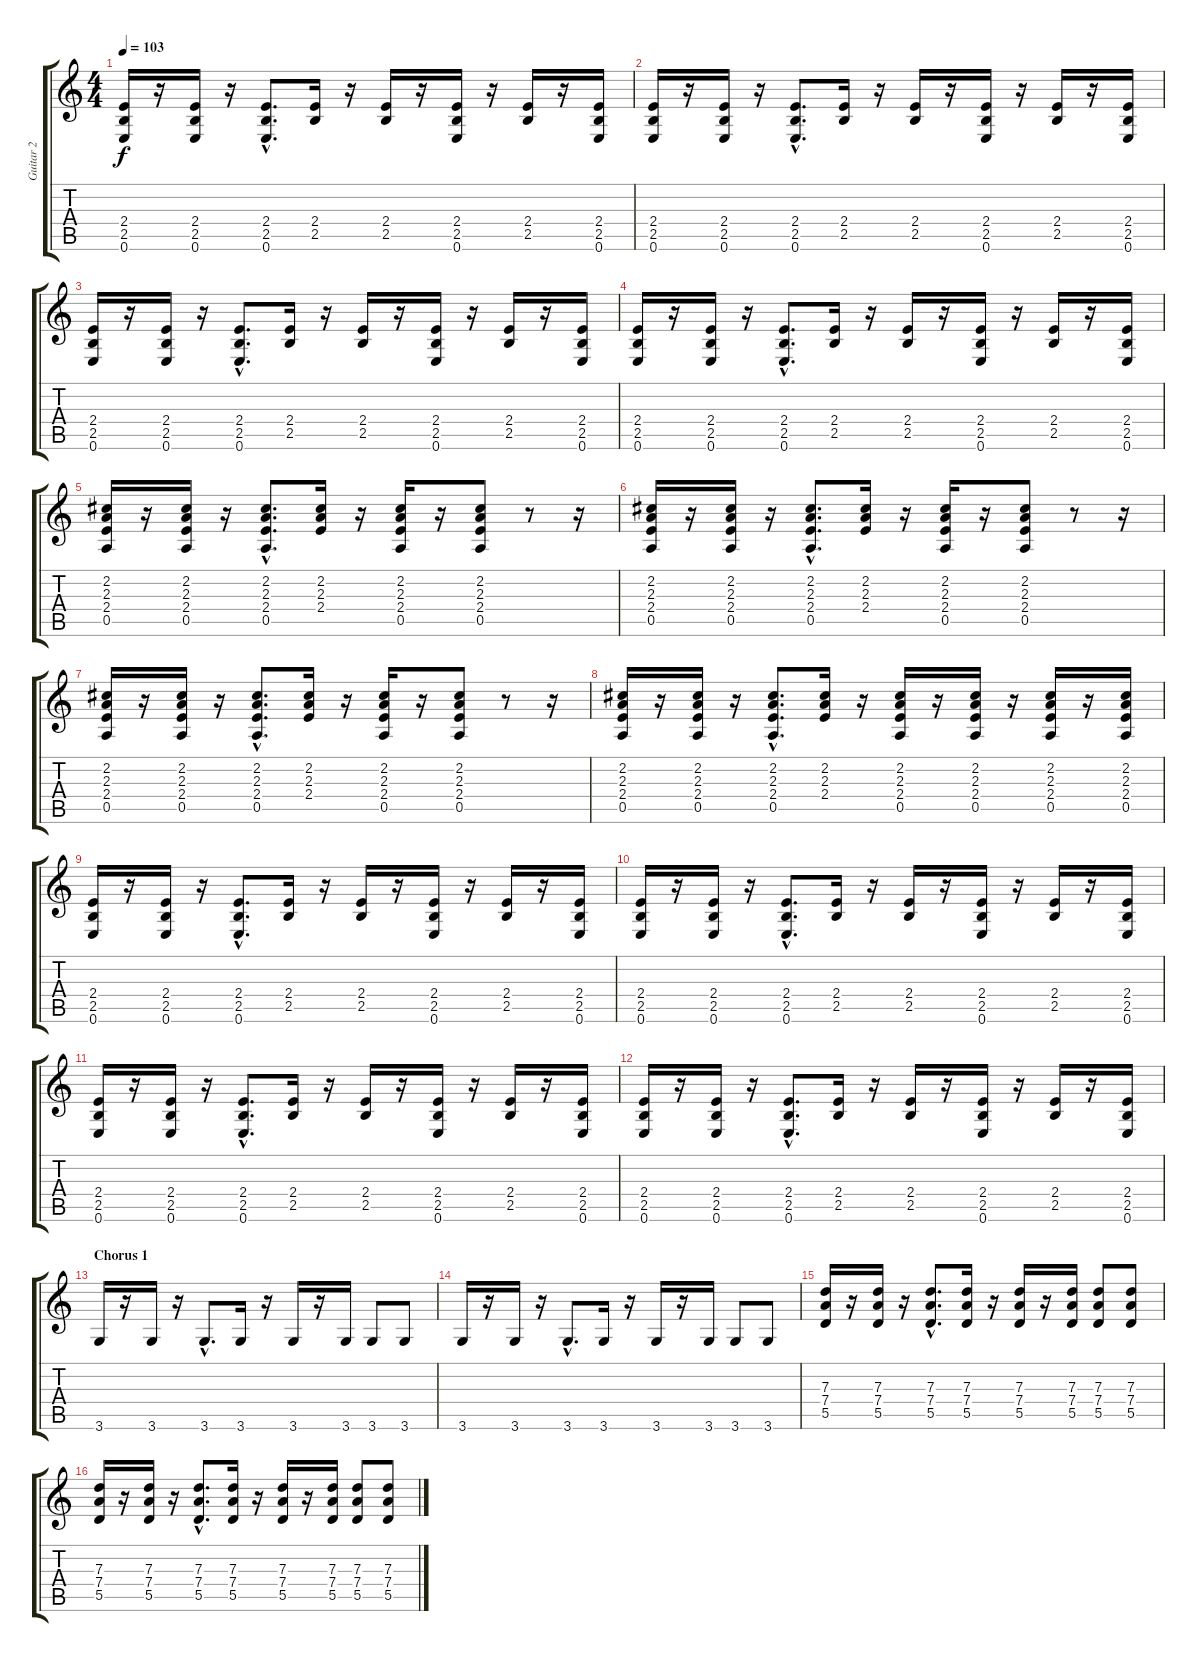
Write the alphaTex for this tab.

\track ("Guitar 2" "Guitar 2") {instrument electricguitarclean}
\staff {score tabs}
\tuning (E4 B3 G3 D3 A2 E2) {hide}
\ts (4 4)
\tempo 103
\clef g2
\ks c
(2.4 2.5 0.6).16{dy f} r.16 (2.4 2.5 0.6).16 r.16 (2.4{hac} 2.5{hac} 0.6{hac}).8{d} (2.4 2.5).16 r.16 (2.4 2.5).16 r.16 (2.4 2.5 0.6).16 r.16 (2.4 2.5).16 r.16 (2.4 2.5 0.6).16 |
(2.4 2.5 0.6).16 r.16 (2.4 2.5 0.6).16 r.16 (2.4{hac} 2.5{hac} 0.6{hac}).8{d} (2.4 2.5).16 r.16 (2.4 2.5).16 r.16 (2.4 2.5 0.6).16 r.16 (2.4 2.5).16 r.16 (2.4 2.5 0.6).16 |
(2.4 2.5 0.6).16 r.16 (2.4 2.5 0.6).16 r.16 (2.4{hac} 2.5{hac} 0.6{hac}).8{d} (2.4 2.5).16 r.16 (2.4 2.5).16 r.16 (2.4 2.5 0.6).16 r.16 (2.4 2.5).16 r.16 (2.4 2.5 0.6).16 |
(2.4 2.5 0.6).16 r.16 (2.4 2.5 0.6).16 r.16 (2.4{hac} 2.5{hac} 0.6{hac}).8{d} (2.4 2.5).16 r.16 (2.4 2.5).16 r.16 (2.4 2.5 0.6).16 r.16 (2.4 2.5).16 r.16 (2.4 2.5 0.6).16 |
(2.2 2.3 2.4 0.5).16 r.16 (2.2 2.3 2.4 0.5).16 r.16 (2.2{hac} 2.3{hac} 2.4{hac} 0.5{hac}).8{d} (2.2 2.3 2.4).16 r.16 (2.2 2.3 2.4 0.5).16 r.16 (2.2 2.3 2.4 0.5).8 r.8 r.16 |
(2.2 2.3 2.4 0.5).16 r.16 (2.2 2.3 2.4 0.5).16 r.16 (2.2{hac} 2.3{hac} 2.4{hac} 0.5{hac}).8{d} (2.2 2.3 2.4).16 r.16 (2.2 2.3 2.4 0.5).16 r.16 (2.2 2.3 2.4 0.5).8 r.8 r.16 |
(2.2 2.3 2.4 0.5).16 r.16 (2.2 2.3 2.4 0.5).16 r.16 (2.2{hac} 2.3{hac} 2.4{hac} 0.5{hac}).8{d} (2.2 2.3 2.4).16 r.16 (2.2 2.3 2.4 0.5).16 r.16 (2.2 2.3 2.4 0.5).8 r.8 r.16 |
(2.2 2.3 2.4 0.5).16 r.16 (2.2 2.3 2.4 0.5).16 r.16 (2.2{hac} 2.3{hac} 2.4{hac} 0.5{hac}).8{d} (2.2 2.3 2.4).16 r.16 (2.2 2.3 2.4 0.5).16 r.16 (2.2 2.3 2.4 0.5).16 r.16 (2.2 2.3 2.4 0.5).16 r.16 (2.2 2.3 2.4 0.5).16 |
(2.4 2.5 0.6).16 r.16 (2.4 2.5 0.6).16 r.16 (2.4{hac} 2.5{hac} 0.6{hac}).8{d} (2.4 2.5).16 r.16 (2.4 2.5).16 r.16 (2.4 2.5 0.6).16 r.16 (2.4 2.5).16 r.16 (2.4 2.5 0.6).16 |
(2.4 2.5 0.6).16 r.16 (2.4 2.5 0.6).16 r.16 (2.4{hac} 2.5{hac} 0.6{hac}).8{d} (2.4 2.5).16 r.16 (2.4 2.5).16 r.16 (2.4 2.5 0.6).16 r.16 (2.4 2.5).16 r.16 (2.4 2.5 0.6).16 |
(2.4 2.5 0.6).16 r.16 (2.4 2.5 0.6).16 r.16 (2.4{hac} 2.5{hac} 0.6{hac}).8{d} (2.4 2.5).16 r.16 (2.4 2.5).16 r.16 (2.4 2.5 0.6).16 r.16 (2.4 2.5).16 r.16 (2.4 2.5 0.6).16 |
(2.4 2.5 0.6).16 r.16 (2.4 2.5 0.6).16 r.16 (2.4{hac} 2.5{hac} 0.6{hac}).8{d} (2.4 2.5).16 r.16 (2.4 2.5).16 r.16 (2.4 2.5 0.6).16 r.16 (2.4 2.5).16 r.16 (2.4 2.5 0.6).16 |
\section ("" "Chorus 1")
3.6.16 r.16 3.6.16 r.16 3.6{hac}.8{d} 3.6.16 r.16 3.6.16 r.16 3.6.16 3.6.8 3.6.8 |
3.6.16 r.16 3.6.16 r.16 3.6{hac}.8{d} 3.6.16 r.16 3.6.16 r.16 3.6.16 3.6.8 3.6.8 |
(7.3 7.4 5.5).16 r.16 (7.3 7.4 5.5).16 r.16 (7.3{hac} 7.4{hac} 5.5{hac}).8{d} (7.3 7.4 5.5).16 r.16 (7.3 7.4 5.5).16 r.16 (7.3 7.4 5.5).16 (7.3 7.4 5.5).8 (7.3 7.4 5.5).8 |
(7.3 7.4 5.5).16 r.16 (7.3 7.4 5.5).16 r.16 (7.3{hac} 7.4{hac} 5.5{hac}).8{d} (7.3 7.4 5.5).16 r.16 (7.3 7.4 5.5).16 r.16 (7.3 7.4 5.5).16 (7.3 7.4 5.5).8 (7.3 7.4 5.5).8
